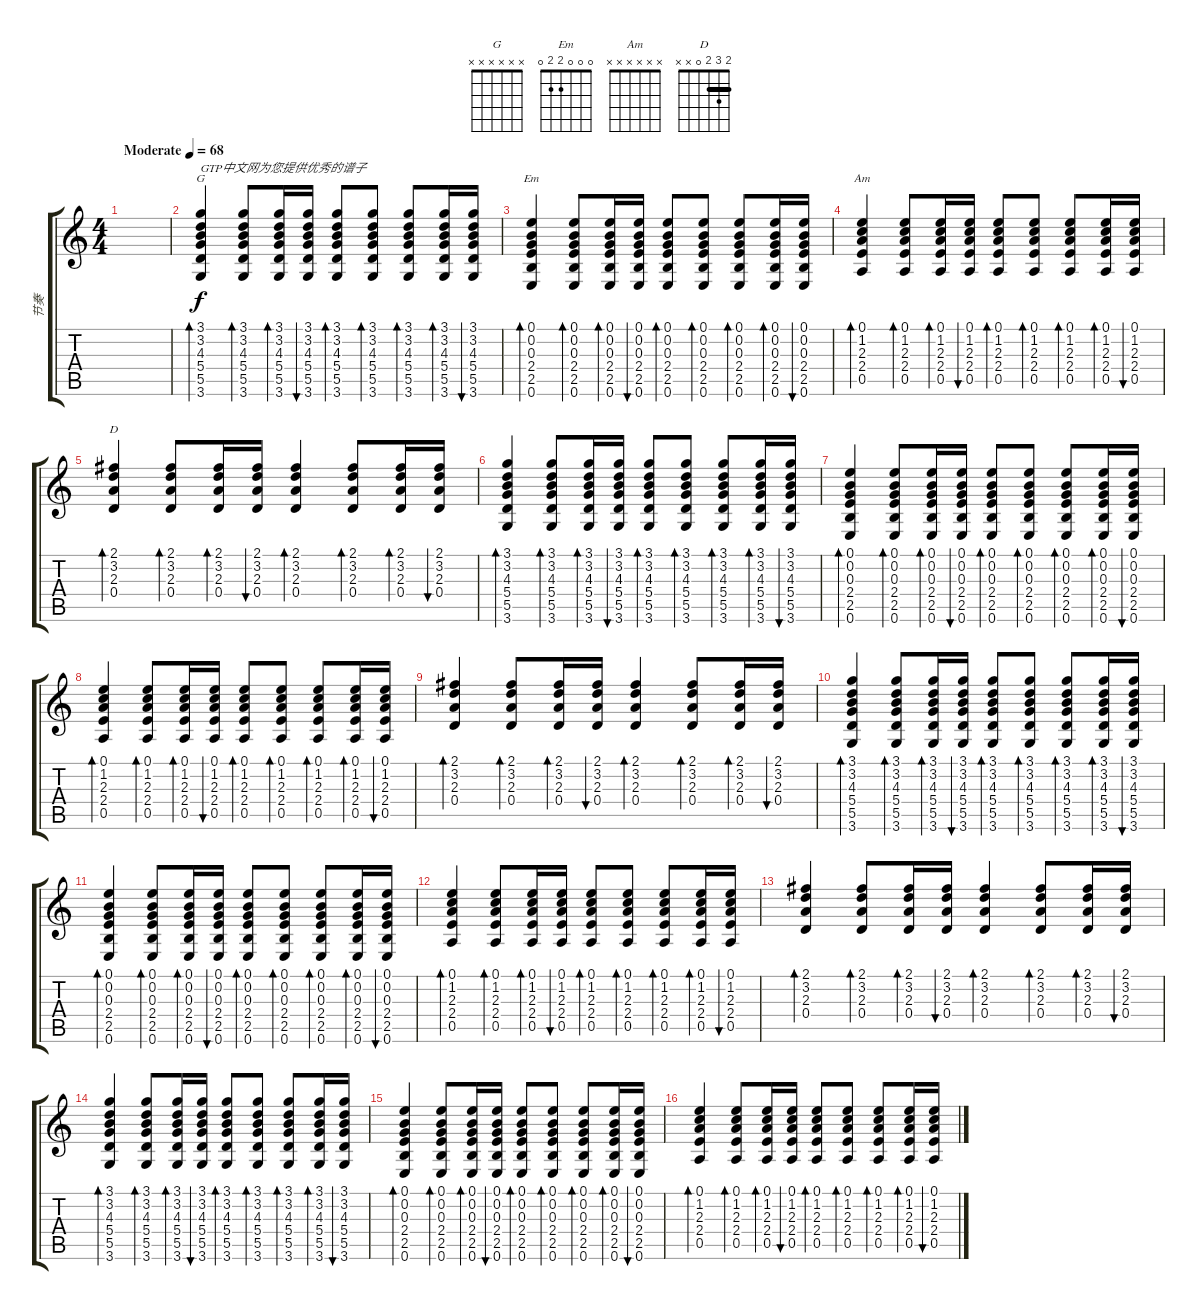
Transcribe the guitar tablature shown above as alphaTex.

\track ("节奏" "节奏") {instrument acousticguitarsteel}
\staff {score tabs}
\tuning (E4 B3 G3 D3 A2 E2) {hide}
\chord ("G" x x x x x x)
\chord ("Em" 0 0 0 2 2 0)
\chord ("Am" x x x x x x)
\chord ("D" 2 3 2 0 x x) {barre 2}
\ts (4 4)
\tempo (68 "Moderate")
\clef g2
\ks c
|
(3.1 3.2 4.3 5.4 5.5 3.6).4{bd 30 ch "G" txt "GTP中文网为您提供优秀的谱子"} (3.1 3.2 4.3 5.4 5.5 3.6).8{bd 30} (3.1 3.2 4.3 5.4 5.5 3.6).16{bd 30} (3.1 3.2 4.3 5.4 5.5 3.6).16{bu 30} (3.1 3.2 4.3 5.4 5.5 3.6).8{bd 30} (3.1 3.2 4.3 5.4 5.5 3.6).8{bd 30} (3.1 3.2 4.3 5.4 5.5 3.6).8{bd 30} (3.1 3.2 4.3 5.4 5.5 3.6).16{bd 30} (3.1 3.2 4.3 5.4 5.5 3.6).16{bu 30} |
(0.1 0.2 0.3 2.4 2.5 0.6).4{bd 60 ch "Em"} (0.1 0.2 0.3 2.4 2.5 0.6).8{bd 60} (0.1 0.2 0.3 2.4 2.5 0.6).16{bd 60} (0.1 0.2 0.3 2.4 2.5 0.6).16{bu 60} (0.1 0.2 0.3 2.4 2.5 0.6).8{bd 60} (0.1 0.2 0.3 2.4 2.5 0.6).8{bd 60} (0.1 0.2 0.3 2.4 2.5 0.6).8{bd 60} (0.1 0.2 0.3 2.4 2.5 0.6).16{bd 60} (0.1 0.2 0.3 2.4 2.5 0.6).16{bu 60} |
(0.1 1.2 2.3 2.4 0.5).4{bd 30 ch "Am"} (0.1 1.2 2.3 2.4 0.5).8{bd 30} (0.1 1.2 2.3 2.4 0.5).16{bd 30} (0.1 1.2 2.3 2.4 0.5).16{bu 30} (0.1 1.2 2.3 2.4 0.5).8{bd 30} (0.1 1.2 2.3 2.4 0.5).8{bd 30} (0.1 1.2 2.3 2.4 0.5).8{bd 30} (0.1 1.2 2.3 2.4 0.5).16{bd 30} (0.1 1.2 2.3 2.4 0.5).16{bu 30} |
(2.1 3.2 2.3 0.4).4{bd 60 ch "D"} (2.1 3.2 2.3 0.4).8{bd 60} (2.1 3.2 2.3 0.4).16{bd 60} (2.1 3.2 2.3 0.4).16{bu 60} (2.1 3.2 2.3 0.4).4{bd 60} (2.1 3.2 2.3 0.4).8{bd 60} (2.1 3.2 2.3 0.4).16{bd 60} (2.1 3.2 2.3 0.4).16{bu 60} |
(3.1 3.2 4.3 5.4 5.5 3.6).4{bd 30} (3.1 3.2 4.3 5.4 5.5 3.6).8{bd 30} (3.1 3.2 4.3 5.4 5.5 3.6).16{bd 30} (3.1 3.2 4.3 5.4 5.5 3.6).16{bu 30} (3.1 3.2 4.3 5.4 5.5 3.6).8{bd 30} (3.1 3.2 4.3 5.4 5.5 3.6).8{bd 30} (3.1 3.2 4.3 5.4 5.5 3.6).8{bd 30} (3.1 3.2 4.3 5.4 5.5 3.6).16{bd 30} (3.1 3.2 4.3 5.4 5.5 3.6).16{bu 30} |
(0.1 0.2 0.3 2.4 2.5 0.6).4{bd 60} (0.1 0.2 0.3 2.4 2.5 0.6).8{bd 60} (0.1 0.2 0.3 2.4 2.5 0.6).16{bd 60} (0.1 0.2 0.3 2.4 2.5 0.6).16{bu 60} (0.1 0.2 0.3 2.4 2.5 0.6).8{bd 60} (0.1 0.2 0.3 2.4 2.5 0.6).8{bd 60} (0.1 0.2 0.3 2.4 2.5 0.6).8{bd 60} (0.1 0.2 0.3 2.4 2.5 0.6).16{bd 60} (0.1 0.2 0.3 2.4 2.5 0.6).16{bu 60} |
(0.1 1.2 2.3 2.4 0.5).4{bd 30} (0.1 1.2 2.3 2.4 0.5).8{bd 30} (0.1 1.2 2.3 2.4 0.5).16{bd 30} (0.1 1.2 2.3 2.4 0.5).16{bu 30} (0.1 1.2 2.3 2.4 0.5).8{bd 30} (0.1 1.2 2.3 2.4 0.5).8{bd 30} (0.1 1.2 2.3 2.4 0.5).8{bd 30} (0.1 1.2 2.3 2.4 0.5).16{bd 30} (0.1 1.2 2.3 2.4 0.5).16{bu 30} |
(2.1 3.2 2.3 0.4).4{bd 60} (2.1 3.2 2.3 0.4).8{bd 60} (2.1 3.2 2.3 0.4).16{bd 60} (2.1 3.2 2.3 0.4).16{bu 60} (2.1 3.2 2.3 0.4).4{bd 60} (2.1 3.2 2.3 0.4).8{bd 60} (2.1 3.2 2.3 0.4).16{bd 60} (2.1 3.2 2.3 0.4).16{bu 60} |
(3.1 3.2 4.3 5.4 5.5 3.6).4{bd 30} (3.1 3.2 4.3 5.4 5.5 3.6).8{bd 30} (3.1 3.2 4.3 5.4 5.5 3.6).16{bd 30} (3.1 3.2 4.3 5.4 5.5 3.6).16{bu 30} (3.1 3.2 4.3 5.4 5.5 3.6).8{bd 30} (3.1 3.2 4.3 5.4 5.5 3.6).8{bd 30} (3.1 3.2 4.3 5.4 5.5 3.6).8{bd 30} (3.1 3.2 4.3 5.4 5.5 3.6).16{bd 30} (3.1 3.2 4.3 5.4 5.5 3.6).16{bu 30} |
(0.1 0.2 0.3 2.4 2.5 0.6).4{bd 60} (0.1 0.2 0.3 2.4 2.5 0.6).8{bd 60} (0.1 0.2 0.3 2.4 2.5 0.6).16{bd 60} (0.1 0.2 0.3 2.4 2.5 0.6).16{bu 60} (0.1 0.2 0.3 2.4 2.5 0.6).8{bd 60} (0.1 0.2 0.3 2.4 2.5 0.6).8{bd 60} (0.1 0.2 0.3 2.4 2.5 0.6).8{bd 60} (0.1 0.2 0.3 2.4 2.5 0.6).16{bd 60} (0.1 0.2 0.3 2.4 2.5 0.6).16{bu 60} |
(0.1 1.2 2.3 2.4 0.5).4{bd 30} (0.1 1.2 2.3 2.4 0.5).8{bd 30} (0.1 1.2 2.3 2.4 0.5).16{bd 30} (0.1 1.2 2.3 2.4 0.5).16{bu 30} (0.1 1.2 2.3 2.4 0.5).8{bd 30} (0.1 1.2 2.3 2.4 0.5).8{bd 30} (0.1 1.2 2.3 2.4 0.5).8{bd 30} (0.1 1.2 2.3 2.4 0.5).16{bd 30} (0.1 1.2 2.3 2.4 0.5).16{bu 30} |
(2.1 3.2 2.3 0.4).4{bd 60} (2.1 3.2 2.3 0.4).8{bd 60} (2.1 3.2 2.3 0.4).16{bd 60} (2.1 3.2 2.3 0.4).16{bu 60} (2.1 3.2 2.3 0.4).4{bd 60} (2.1 3.2 2.3 0.4).8{bd 60} (2.1 3.2 2.3 0.4).16{bd 60} (2.1 3.2 2.3 0.4).16{bu 60} |
(3.1 3.2 4.3 5.4 5.5 3.6).4{bd 30} (3.1 3.2 4.3 5.4 5.5 3.6).8{bd 30} (3.1 3.2 4.3 5.4 5.5 3.6).16{bd 30} (3.1 3.2 4.3 5.4 5.5 3.6).16{bu 30} (3.1 3.2 4.3 5.4 5.5 3.6).8{bd 30} (3.1 3.2 4.3 5.4 5.5 3.6).8{bd 30} (3.1 3.2 4.3 5.4 5.5 3.6).8{bd 30} (3.1 3.2 4.3 5.4 5.5 3.6).16{bd 30} (3.1 3.2 4.3 5.4 5.5 3.6).16{bu 30} |
(0.1 0.2 0.3 2.4 2.5 0.6).4{bd 60} (0.1 0.2 0.3 2.4 2.5 0.6).8{bd 60} (0.1 0.2 0.3 2.4 2.5 0.6).16{bd 60} (0.1 0.2 0.3 2.4 2.5 0.6).16{bu 60} (0.1 0.2 0.3 2.4 2.5 0.6).8{bd 60} (0.1 0.2 0.3 2.4 2.5 0.6).8{bd 60} (0.1 0.2 0.3 2.4 2.5 0.6).8{bd 60} (0.1 0.2 0.3 2.4 2.5 0.6).16{bd 60} (0.1 0.2 0.3 2.4 2.5 0.6).16{bu 60} |
(0.1 1.2 2.3 2.4 0.5).4{bd 30} (0.1 1.2 2.3 2.4 0.5).8{bd 30} (0.1 1.2 2.3 2.4 0.5).16{bd 30} (0.1 1.2 2.3 2.4 0.5).16{bu 30} (0.1 1.2 2.3 2.4 0.5).8{bd 30} (0.1 1.2 2.3 2.4 0.5).8{bd 30} (0.1 1.2 2.3 2.4 0.5).8{bd 30} (0.1 1.2 2.3 2.4 0.5).16{bd 30} (0.1 1.2 2.3 2.4 0.5).16{bu 30}
